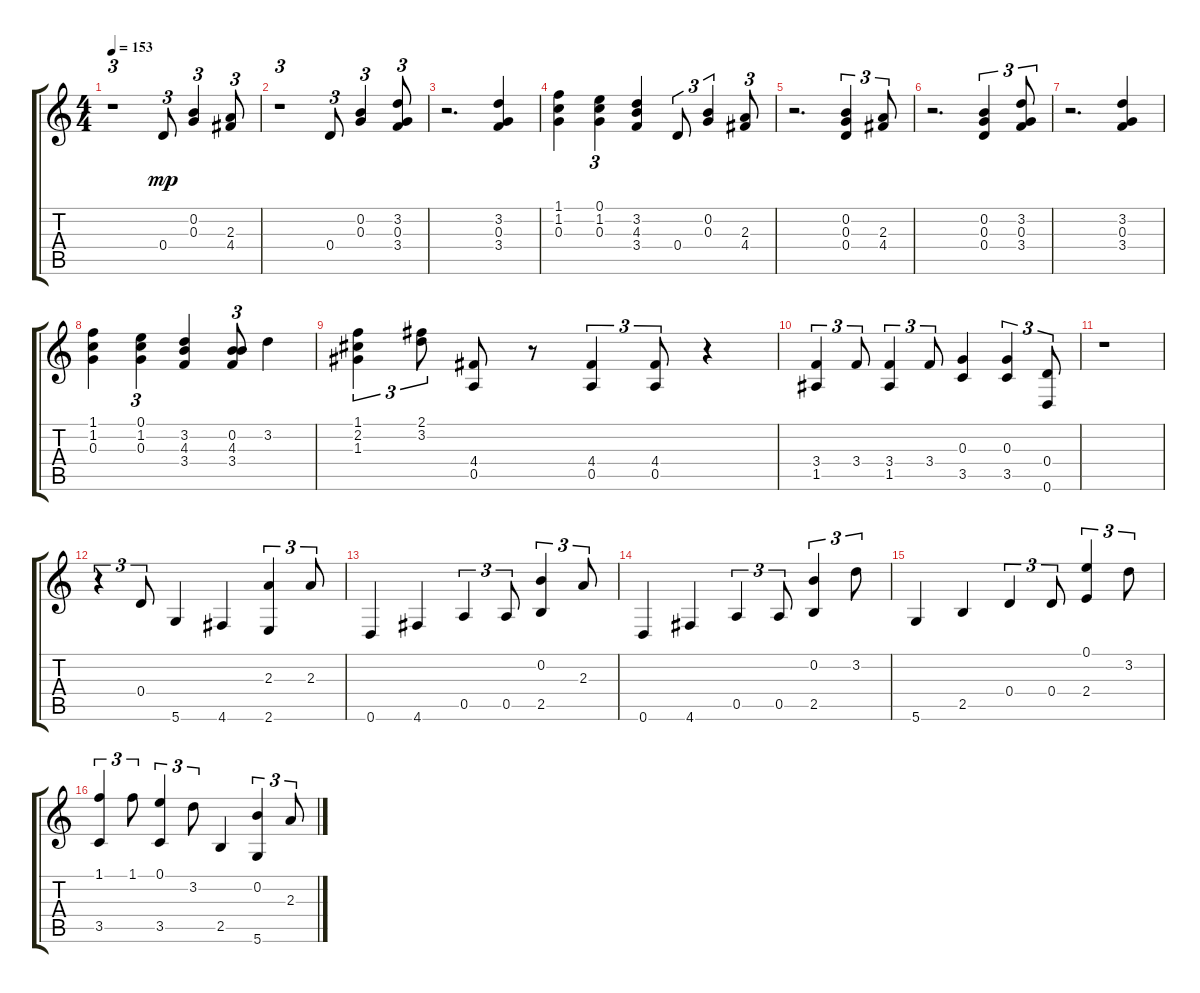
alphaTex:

\track "" {instrument electricguitarjazz}
\staff {score tabs}
\tuning (E4 B3 G3 D3 A2 D2) {hide}
\ts (4 4)
\tempo 153
\clef g2
\ks c
r.1{tu (3 2) dy mp} 0.4.8{tu (3 2)} (0.2 0.3).4{tu (3 2)} (2.3 4.4).8{tu (3 2)} |
r.1{tu (3 2)} 0.4.8{tu (3 2)} (0.2 0.3).4{tu (3 2)} (3.2 0.3 3.4).8{tu (3 2)} |
r.2{d} (3.2 0.3 3.4).4 |
(1.1 1.2 0.3).4 (0.1 1.2 0.3).4{tu (3 2)} (3.2 4.3 3.4).4 0.4.8{tu (3 2)} (0.2 0.3).4{tu (3 2)} (2.3 4.4).8{tu (3 2)} |
r.2{d} (0.2 0.3 0.4).4{tu (3 2)} (2.3 4.4).8{tu (3 2)} |
r.2{d} (0.2 0.3 0.4).4{tu (3 2)} (3.2 0.3 3.4).8{tu (3 2)} |
r.2{d} (3.2 0.3 3.4).4 |
(1.1 1.2 0.3).4 (0.1 1.2 0.3).4{tu (3 2)} (3.2 4.3 3.4).4 (0.2 4.3 3.4).8{tu (3 2)} 3.2.4 |
(1.1 2.2 1.3).4{tu (3 2)} (2.1 3.2).8{tu (3 2)} (4.4 0.5).8 r.8 (4.4 0.5).4{tu (3 2)} (4.4 0.5).8{tu (3 2)} r.4 |
(3.4 1.5).4{tu (3 2)} 3.4.8{tu (3 2)} (3.4 1.5).4{tu (3 2)} 3.4.8{tu (3 2)} (0.3 3.5).4 (0.3 3.5).4{tu (3 2)} (0.4 0.6).8{tu (3 2)} |
r.1 |
r.4{tu (3 2)} 0.4.8{tu (3 2)} 5.6.4 4.6.4 (2.3 2.6).4{tu (3 2)} 2.3.8{tu (3 2)} |
0.6.4 4.6.4 0.5.4{tu (3 2)} 0.5.8{tu (3 2)} (0.2 2.5).4{tu (3 2)} 2.3.8{tu (3 2)} |
0.6.4 4.6.4 0.5.4{tu (3 2)} 0.5.8{tu (3 2)} (0.2 2.5).4{tu (3 2)} 3.2.8{tu (3 2)} |
5.6.4 2.5.4 0.4.4{tu (3 2)} 0.4.8{tu (3 2)} (0.1 2.4).4{tu (3 2)} 3.2.8{tu (3 2)} |
(1.1 3.5).4{tu (3 2)} 1.1.8{tu (3 2)} (0.1 3.5).4{tu (3 2)} 3.2.8{tu (3 2)} 2.5.4 (0.2 5.6).4{tu (3 2)} 2.3.8{tu (3 2)}
